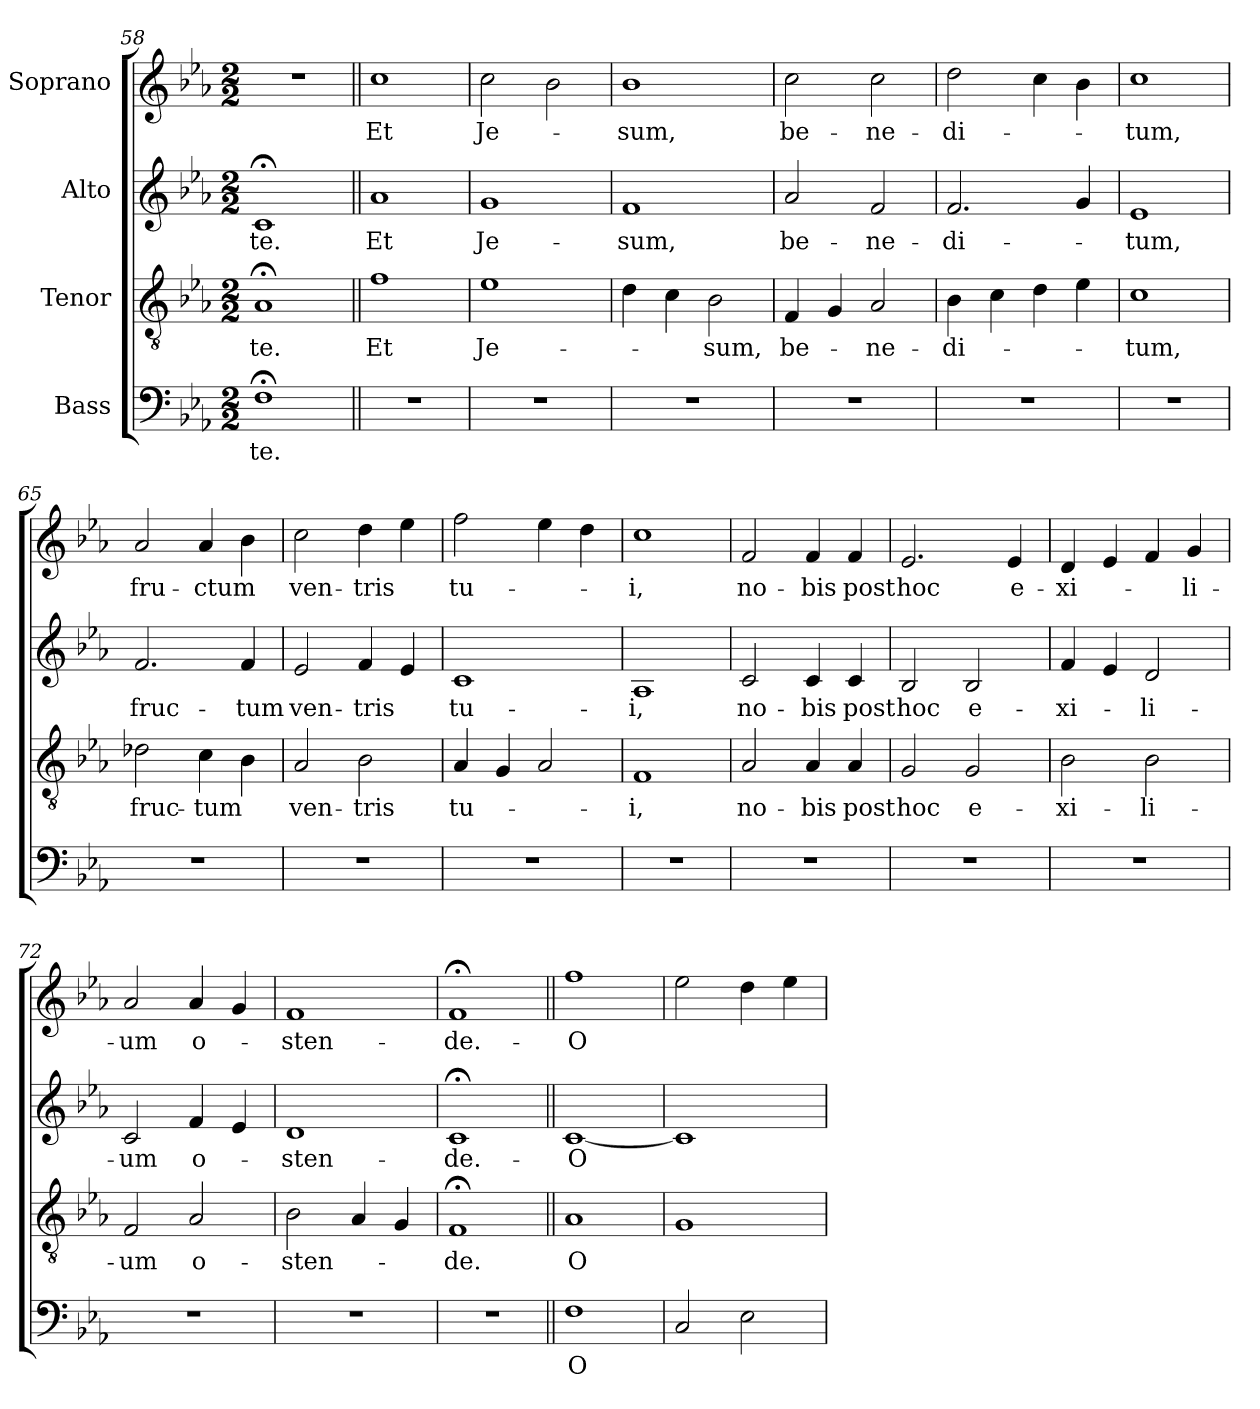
**kern	**text	**kern	**text	**kern	**text	**kern	**text
*part4	*part4	*part3	*part3	*part2	*part2	*part1	*part1
*staff4	*staff4	*staff3	*staff3	*staff2	*staff2	*staff1	*staff1
*I"Bass	*	*I"Tenor	*	*I"Alto	*	*I"Soprano	*
*clefF4	*	*clefGv2	*	*clefG2	*	*clefG2	*
*k[b-e-a-]	*	*k[b-e-a-]	*	*k[b-e-a-]	*	*k[b-e-a-]	*
*c:	*	*c:	*	*c:	*	*c:	*
*M2/2	*	*M2/2	*	*M2/2	*	*M2/2	*
=58	=58	=58	=58	=58	=58	=58	=58
1F;<	-te.	1A-;<	-te.	1c;<	-te.	1r	.
!!LO:LB:g=z
=59||	=59||	=59||	=59||	=59||	=59||	=59||	=59||
1r	.	1f	Et	1a-	Et	1cc	Et
=60	=60	=60	=60	=60	=60	=60	=60
1r	.	1e-	Je-	1g	Je-	2cc\	Je-
.	.	.	.	.	.	2b-\	.
=61	=61	=61	=61	=61	=61	=61	=61
1r	.	4d\	.	1f	-sum,	1b-	-sum,
.	.	4c\	.	.	.	.	.
.	.	2B-\	-sum,	.	.	.	.
=62	=62	=62	=62	=62	=62	=62	=62
1r	.	4F/	be-	2a-/	be-	2cc\	be-
.	.	4G/	.	.	.	.	.
.	.	2A-/	-ne-	2f/	-ne-	2cc\	-ne-
=63	=63	=63	=63	=63	=63	=63	=63
1r	.	4B-\	-di-	2.f/	-di-	2dd\	-di-
.	.	4c\	.	.	.	.	.
.	.	4d\	.	.	.	4cc\	.
.	.	4e-\	.	4g/	.	4b-\	.
=64	=64	=64	=64	=64	=64	=64	=64
1r	.	1c	-tum,	1e-	-tum,	1cc	-tum,
=65	=65	=65	=65	=65	=65	=65	=65
1r	.	2d-X\	fruc-	2.f/	fruc-	2a-/	fru-
.	.	4c\	-tum	.	.	4a-/	-ctum
.	.	4B-\	.	4f/	-tum	4b-\	.
=66	=66	=66	=66	=66	=66	=66	=66
1r	.	2A-/	ven-	2e-/	ven-	2cc\	ven-
.	.	2B-\	-tris	4f/	-tris	4dd\	-tris
.	.	.	.	4e-/	.	4ee-\	.
!!LO:PB:g=z
=67	=67	=67	=67	=67	=67	=67	=67
1r	.	4A-/	tu-	1c	tu-	2ff\	tu-
.	.	4G/	.	.	.	.	.
.	.	2A-/	.	.	.	4ee-\	.
.	.	.	.	.	.	4dd\	.
=68	=68	=68	=68	=68	=68	=68	=68
1r	.	1F	-i,	1A-	-i,	1cc	-i,
=69	=69	=69	=69	=69	=69	=69	=69
1r	.	2A-/	no-	2c/	no-	2f/	no-
.	.	4A-/	-bis	4c/	-bis	4f/	-bis
.	.	4A-/	post	4c/	post	4f/	post
=70	=70	=70	=70	=70	=70	=70	=70
1r	.	2G/	hoc	2B-/	hoc	2.e-/	hoc
.	.	2G/	e-	2B-/	e-	.	.
.	.	.	.	.	.	4e-/	e-
=71	=71	=71	=71	=71	=71	=71	=71
1r	.	2B-\	-xi-	4f/	-xi-	4d/	-xi-
.	.	.	.	4e-/	.	4e-/	.
.	.	2B-\	-li-	2d/	-li-	4f/	.
.	.	.	.	.	.	4g/	-li-
=72	=72	=72	=72	=72	=72	=72	=72
1r	.	2F/	-um	2c/	-um	2a-/	-um
.	.	2A-/	o-	4f/	o-	4a-/	o-
.	.	.	.	4e-/	.	4g/	.
=73	=73	=73	=73	=73	=73	=73	=73
1r	.	2B-\	-sten-	1d	-sten-	1f	-sten-
.	.	4A-/	.	.	.	.	.
.	.	4G/	.	.	.	.	.
=74	=74	=74	=74	=74	=74	=74	=74
1r	.	1F;<	-de.	1c;<	-de.-	1f;<	-de.-
!!LO:LB:g=z
=75||	=75||	=75||	=75||	=75||	=75||	=75||	=75||
1F	O	1A-	O	[1c	-O	1ff	-O
=76	=76	=76	=76	=76	=76	=76	=76
2C/	.	1G	.	1c]	.	2ee-\	.
2E-\	.	.	.	.	.	4dd\	.
.	.	.	.	.	.	4ee-\	.
=	=	=	=	=	=	=	=
*-	*-	*-	*-	*-	*-	*-	*-
